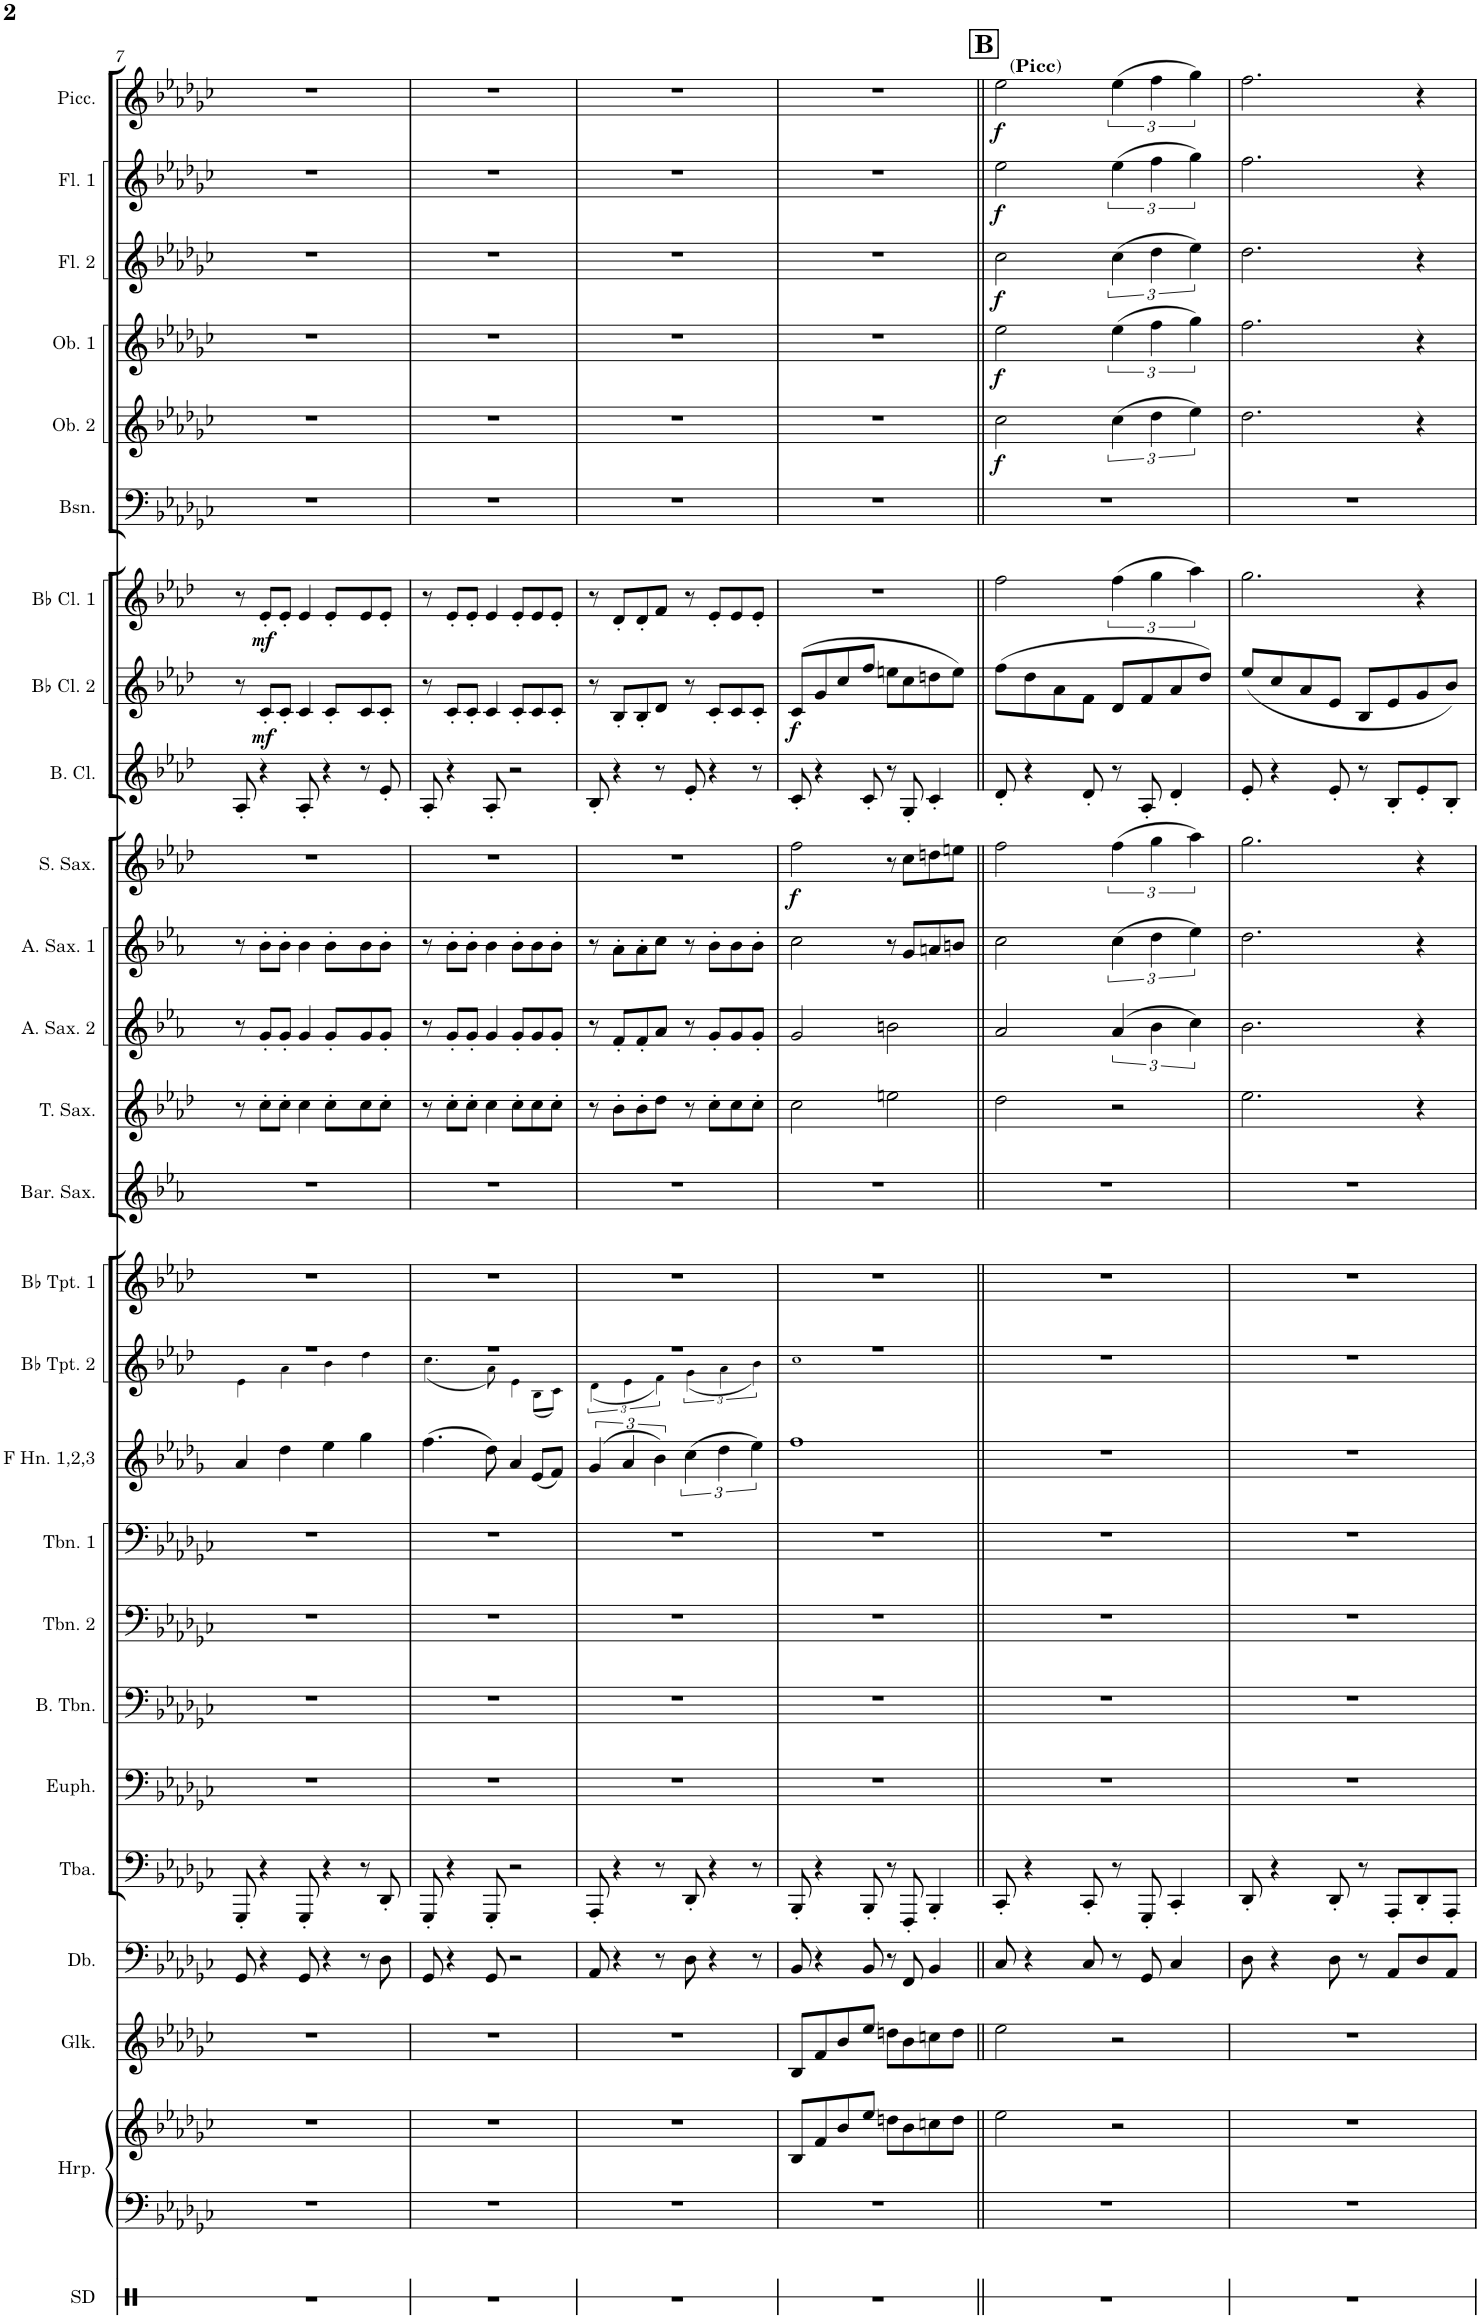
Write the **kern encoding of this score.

**kern	**kern	**kern	**kern	**kern	**kern	**kern	**kern	**kern	**kern	**kern	**kern	**kern	**kern	**kern	**kern	**kern	**kern	**dynam	**kern	**kern	**dynam	**kern	**dynam	**kern	**kern	**dynam	**kern	**dynam	**kern	**dynam	**kern	**dynam	**kern	**dynam
*part26	*part25	*part25	*part24	*part23	*part22	*part21	*part20	*part19	*part18	*part17	*part16	*part15	*part14	*part13	*part12	*part11	*part10	*part10	*part9	*part8	*part8	*part7	*part7	*part6	*part5	*part5	*part4	*part4	*part3	*part3	*part2	*part2	*part1	*part1
*staff27	*staff26	*staff25	*staff24	*staff23	*staff22	*staff21	*staff20	*staff19	*staff18	*staff17	*staff16	*staff15	*staff14	*staff13	*staff12	*staff11	*staff10	*staff10	*staff9	*staff8	*staff8	*staff7	*staff7	*staff6	*staff5	*staff5	*staff4	*staff4	*staff3	*staff3	*staff2	*staff2	*staff1	*staff1
*I"Snare Drum	*I"Harp	*	*I"Glockenspiel	*I"Double Bass	*I"Tuba	*I"Euphonium	*I"Bass Trombone	*I"Trombone 2	*I"Trombone 1	*I"F Horn 1,2,3	*I"Bb Trumpet 2	*I"Bb Trumpet 1	*I"Baritone Saxophone	*I"Tenor Saxophone	*I"Alto Saxophone 2	*I"Alto Saxophone 1	*I"Soprano Saxophone	*	*I"Bass Clarinet	*I"Bb Clarinet 2	*	*I"Bb Clarinet 1	*	*I"Bassoon	*I"Oboe 2	*	*I"Oboe 1	*	*I"Flute 2	*	*I"Flute 1	*	*I"Piccolo	*
*I'SD	*I'Hrp.	*	*I'Glk.	*I'Db.	*I'Tba.	*I'Euph.	*I'B. Tbn.	*I'Tbn. 2	*I'Tbn. 1	*I'F Hn. 1,2,3	*I'Bb Tpt. 2	*I'Bb Tpt. 1	*I'Bar. Sax.	*I'T. Sax.	*I'A. Sax. 2	*I'A. Sax. 1	*I'S. Sax.	*	*I'B. Cl.	*I'Bb Cl. 2	*	*I'Bb Cl. 1	*	*I'Bsn.	*I'Ob. 2	*	*I'Ob. 1	*	*I'Fl. 2	*	*I'Fl. 1	*	*I'Picc.	*
!!LO:PB:g=z
*clefX	*clefF4	*clefG2	*clefG2	*clefF4	*clefF4	*clefF4	*clefF4	*clefF4	*clefF4	*clefG2	*clefG2	*clefG2	*clefG2	*clefG2	*clefG2	*clefG2	*clefG2	*	*clefG2	*clefG2	*	*clefG2	*	*clefF4	*clefG2	*	*clefG2	*	*clefG2	*	*clefG2	*	*clefG2	*
*	*	*	*Trd-14c-24	*Trd7c12	*	*	*	*	*	*Trd4c7	*Trd1c2	*Trd1c2	*Trd12c21	*Trd8c14	*Trd5c9	*Trd5c9	*Trd1c2	*	*Trd8c14	*Trd1c2	*	*Trd1c2	*	*	*	*	*	*	*	*	*	*	*Trd-7c-12	*
*k[]	*k[b-e-a-d-g-c-]	*k[b-e-a-d-g-c-]	*k[b-e-a-d-g-c-]	*k[b-e-a-d-g-c-]	*k[b-e-a-d-g-c-]	*k[b-e-a-d-g-c-]	*k[b-e-a-d-g-c-]	*k[b-e-a-d-g-c-]	*k[b-e-a-d-g-c-]	*k[b-e-a-d-g-]	*k[b-e-a-d-]	*k[b-e-a-d-]	*k[b-e-a-]	*k[b-e-a-d-]	*k[b-e-a-]	*k[b-e-a-]	*k[b-e-a-d-]	*	*k[b-e-a-d-]	*k[b-e-a-d-]	*	*k[b-e-a-d-]	*	*k[b-e-a-d-g-c-]	*k[b-e-a-d-g-c-]	*	*k[b-e-a-d-g-c-]	*	*k[b-e-a-d-g-c-]	*	*k[b-e-a-d-g-c-]	*	*k[b-e-a-d-g-c-]	*
*M4/4	*M4/4	*M4/4	*M4/4	*M4/4	*M4/4	*M4/4	*M4/4	*M4/4	*M4/4	*M4/4	*M4/4	*M4/4	*M4/4	*M4/4	*M4/4	*M4/4	*M4/4	*	*M4/4	*M4/4	*	*M4/4	*	*M4/4	*M4/4	*	*M4/4	*	*M4/4	*	*M4/4	*	*M4/4	*
=7	=7	=7	=7	=7	=7	=7	=7	=7	=7	=7	=7	=7	=7	=7	=7	=7	=7	=7	=7	=7	=7	=7	=7	=7	=7	=7	=7	=7	=7	=7	=7	=7	=7	=7
*	*	*	*	*	*	*	*	*	*	*	*^	*	*	*	*	*	*	*	*	*	*	*	*	*	*	*	*	*	*	*	*	*	*	*
1r	1r	1r	1r	8GG-/	8GGG-'/	1r	1r	1r	1r	4a-/	1r	4e-\	1r	1r	8r	8r	8r	1r	.	8A-'/	8r	.	8r	.	1r	1r	.	1r	.	1r	.	1r	.	1r	.
!	!	!	!	!	!	!	!	!	!	!	!	!	!	!	!	!	!	!	!	!	!	!LO:DY:b	!	!LO:DY:b	!	!	!	!	!	!	!	!	!	!	!
.	.	.	.	4r	4r	.	.	.	.	.	.	.	.	.	8cc'\L	8g'/L	8b-'\L	.	.	4r	8c'/L	mf	8e-'/L	mf	.	.	.	.	.	.	.	.	.	.	.
.	.	.	.	.	.	.	.	.	.	4dd-\	.	4a-\	.	.	8cc'\J	8g'/J	8b-'\J	.	.	.	8c'/J	.	8e-'/J	.	.	.	.	.	.	.	.	.	.	.	.
.	.	.	.	8GG-/	8GGG-'/	.	.	.	.	.	.	.	.	.	4cc\	4g/	4b-\	.	.	8A-'/	4c/	.	4e-/	.	.	.	.	.	.	.	.	.	.	.	.
.	.	.	.	4r	4r	.	.	.	.	4ee-\	.	4b-\	.	.	.	.	.	.	.	4r	.	.	.	.	.	.	.	.	.	.	.	.	.	.	.
.	.	.	.	.	.	.	.	.	.	.	.	.	.	.	8cc'\L	8g'/L	8b-'\L	.	.	.	8c'/L	.	8e-'/L	.	.	.	.	.	.	.	.	.	.	.	.
.	.	.	.	8r	8r	.	.	.	.	4gg-\	.	4dd-\	.	.	8cc\	8g/	8b-\	.	.	8r	8c/	.	8e-/	.	.	.	.	.	.	.	.	.	.	.	.
.	.	.	.	8D-\	8DD-'/	.	.	.	.	.	.	.	.	.	8cc'\J	8g'/J	8b-'\J	.	.	8e-'/	8c'/J	.	8e-'/J	.	.	.	.	.	.	.	.	.	.	.	.
=8	=8	=8	=8	=8	=8	=8	=8	=8	=8	=8	=8	=8	=8	=8	=8	=8	=8	=8	=8	=8	=8	=8	=8	=8	=8	=8	=8	=8	=8	=8	=8	=8	=8	=8	=8
1r	1r	1r	1r	8GG-/	8GGG-'/	1r	1r	1r	1r	(4.ff\	1r	(4.cc\	1r	1r	8r	8r	8r	1r	.	8A-'/	8r	.	8r	.	1r	1r	.	1r	.	1r	.	1r	.	1r	.
.	.	.	.	4r	4r	.	.	.	.	.	.	.	.	.	8cc'\L	8g'/L	8b-'\L	.	.	4r	8c'/L	.	8e-'/L	.	.	.	.	.	.	.	.	.	.	.	.
.	.	.	.	.	.	.	.	.	.	.	.	.	.	.	8cc'\J	8g'/J	8b-'\J	.	.	.	8c'/J	.	8e-'/J	.	.	.	.	.	.	.	.	.	.	.	.
.	.	.	.	8GG-/	8GGG-'/	.	.	.	.	8dd-\)	.	8a-\)	.	.	4cc\	4g/	4b-\	.	.	8A-'/	4c/	.	4e-/	.	.	.	.	.	.	.	.	.	.	.	.
.	.	.	.	2r	2r	.	.	.	.	4a-/	.	4e-\	.	.	.	.	.	.	.	2r	.	.	.	.	.	.	.	.	.	.	.	.	.	.	.
.	.	.	.	.	.	.	.	.	.	.	.	.	.	.	8cc'\L	8g'/L	8b-'\L	.	.	.	8c'/L	.	8e-'/L	.	.	.	.	.	.	.	.	.	.	.	.
.	.	.	.	.	.	.	.	.	.	(8e-/L	.	(8B-\L	.	.	8cc\	8g/	8b-\	.	.	.	8c/	.	8e-/	.	.	.	.	.	.	.	.	.	.	.	.
.	.	.	.	.	.	.	.	.	.	8f/J)	.	8c\J)	.	.	8cc'\J	8g'/J	8b-'\J	.	.	.	8c'/J	.	8e-'/J	.	.	.	.	.	.	.	.	.	.	.	.
=9	=9	=9	=9	=9	=9	=9	=9	=9	=9	=9	=9	=9	=9	=9	=9	=9	=9	=9	=9	=9	=9	=9	=9	=9	=9	=9	=9	=9	=9	=9	=9	=9	=9	=9	=9
1r	1r	1r	1r	8AA-/	8AAA-'/	1r	1r	1r	1r	(6g-/	1r	(6d-\	1r	1r	8r	8r	8r	1r	.	8B-'/	8r	.	8r	.	1r	1r	.	1r	.	1r	.	1r	.	1r	.
.	.	.	.	4r	4r	.	.	.	.	.	.	.	.	.	8b-'\L	8f'/L	8a-'\L	.	.	4r	8B-'/L	.	8d-'/L	.	.	.	.	.	.	.	.	.	.	.	.
.	.	.	.	.	.	.	.	.	.	6a-/	.	6e-\	.	.	.	.	.	.	.	.	.	.	.	.	.	.	.	.	.	.	.	.	.	.	.
.	.	.	.	.	.	.	.	.	.	.	.	.	.	.	8b-'\	8f'/	8a-'\	.	.	.	8B-'/	.	8d-'/	.	.	.	.	.	.	.	.	.	.	.	.
.	.	.	.	.	.	.	.	.	.	6b-\)	.	6f\)	.	.	.	.	.	.	.	.	.	.	.	.	.	.	.	.	.	.	.	.	.	.	.
.	.	.	.	8r	8r	.	.	.	.	.	.	.	.	.	8dd-\J	8a-/J	8cc\J	.	.	8r	8d-/J	.	8f/J	.	.	.	.	.	.	.	.	.	.	.	.
.	.	.	.	8D-\	8DD-'/	.	.	.	.	(6cc\	.	(6g\	.	.	8r	8r	8r	.	.	8e-'/	8r	.	8r	.	.	.	.	.	.	.	.	.	.	.	.
.	.	.	.	4r	4r	.	.	.	.	.	.	.	.	.	8cc'\L	8g'/L	8b-'\L	.	.	4r	8c'/L	.	8e-'/L	.	.	.	.	.	.	.	.	.	.	.	.
.	.	.	.	.	.	.	.	.	.	6dd-\	.	6a-\	.	.	.	.	.	.	.	.	.	.	.	.	.	.	.	.	.	.	.	.	.	.	.
.	.	.	.	.	.	.	.	.	.	.	.	.	.	.	8cc\	8g/	8b-\	.	.	.	8c/	.	8e-/	.	.	.	.	.	.	.	.	.	.	.	.
.	.	.	.	.	.	.	.	.	.	6ee-\)	.	6b-\)	.	.	.	.	.	.	.	.	.	.	.	.	.	.	.	.	.	.	.	.	.	.	.
.	.	.	.	8r	8r	.	.	.	.	.	.	.	.	.	8cc'\J	8g'/J	8b-'\J	.	.	8r	8c'/J	.	8e-'/J	.	.	.	.	.	.	.	.	.	.	.	.
=10	=10	=10	=10	=10	=10	=10	=10	=10	=10	=10	=10	=10	=10	=10	=10	=10	=10	=10	=10	=10	=10	=10	=10	=10	=10	=10	=10	=10	=10	=10	=10	=10	=10	=10	=10
!	!	!	!	!	!	!	!	!	!	!	!	!	!	!	!	!	!	!	!LO:DY:b	!	!	!LO:DY:b	!	!	!	!	!	!	!	!	!	!	!	!	!
1r	1r	8B-/L	8B-/L	8BB-/	8BBB-'/	1r	1r	1r	1r	1ff	1r	1cc	1r	1r	2cc\	2g/	2cc\	2ff\	f	8c'/	(8c/L	f	1r	.	1r	1r	.	1r	.	1r	.	1r	.	1r	.
.	.	8f/	8f/	4r	4r	.	.	.	.	.	.	.	.	.	.	.	.	.	.	4r	8g/	.	.	.	.	.	.	.	.	.	.	.	.	.	.
.	.	8b-/	8b-/	.	.	.	.	.	.	.	.	.	.	.	.	.	.	.	.	.	8cc/	.	.	.	.	.	.	.	.	.	.	.	.	.	.
.	.	8ee-/J	8ee-/J	8BB-/	8BBB-'/	.	.	.	.	.	.	.	.	.	.	.	.	.	.	8c'/	8ff/J	.	.	.	.	.	.	.	.	.	.	.	.	.	.
.	.	8ddn\L	8ddn\L	8r	8r	.	.	.	.	.	.	.	.	.	2een\	2bn\	8r	8r	.	8r	8een\L	.	.	.	.	.	.	.	.	.	.	.	.	.	.
.	.	8b-\	8b-\	8FF/	8FFF'/	.	.	.	.	.	.	.	.	.	.	.	8g/L	8cc\L	.	8G'/	8cc\	.	.	.	.	.	.	.	.	.	.	.	.	.	.
.	.	8ccn\	8ccn\	4BB-/	4BBB-'/	.	.	.	.	.	.	.	.	.	.	.	8an/	8ddn\	.	4c'/	8ddn\	.	.	.	.	.	.	.	.	.	.	.	.	.	.
.	.	8dd\J	8dd\J	.	.	.	.	.	.	.	.	.	.	.	.	.	8bn/J	8een\J	.	.	8ee\J)	.	.	.	.	.	.	.	.	.	.	.	.	.	.
*	*	*	*	*	*	*	*	*	*	*	*v	*v	*	*	*	*	*	*	*	*	*	*	*	*	*	*	*	*	*	*	*	*	*	*	*
!!LO:REH:place=s1:a:B:cj:fs=14:t=B
=11||	=11||	=11||	=11||	=11||	=11||	=11||	=11||	=11||	=11||	=11||	=11||	=11||	=11||	=11||	=11||	=11||	=11||	=11||	=11||	=11||	=11||	=11||	=11||	=11||	=11||	=11||	=11||	=11||	=11||	=11||	=11||	=11||	=11||	=11||
!	!	!	!	!	!	!	!	!	!	!	!	!	!	!	!	!	!	!	!	!	!	!	!	!	!	!	!	!	!	!	!	!	!LO:TX:a:t=(	!
!	!	!	!	!	!	!	!	!	!	!	!	!	!	!	!	!	!	!	!	!	!	!	!	!	!	!	!	!	!	!	!	!	!LO:TX:a:B:t=Picc	!
!	!	!	!	!	!	!	!	!	!	!	!	!	!	!	!	!	!	!	!	!	!	!	!	!	!	!	!	!	!	!	!	!	!LO:TX:a:t=)	!
!	!	!	!	!	!	!	!	!	!	!	!	!	!	!	!	!	!	!	!	!	!	!	!	!	!	!LO:DY:b	!	!LO:DY:b	!	!LO:DY:b	!	!LO:DY:b	!	!LO:DY:b
1r	1r	2ee-\	2ee-\	8C-/	8CC-'/	1r	1r	1r	1r	1r	1r	1r	1r	2dd-\	2a-/	2cc\	2ff\	.	8d-'/	(8ff\L	.	2ff\	.	1r	2cc-\	f	2ee-\	f	2cc-\	f	2ee-\	f	2ee-\	f
.	.	.	.	4r	4r	.	.	.	.	.	.	.	.	.	.	.	.	.	4r	8dd-\	.	.	.	.	.	.	.	.	.	.	.	.	.	.
.	.	.	.	.	.	.	.	.	.	.	.	.	.	.	.	.	.	.	.	8a-\	.	.	.	.	.	.	.	.	.	.	.	.	.	.
.	.	.	.	8C-/	8CC-'/	.	.	.	.	.	.	.	.	.	.	.	.	.	8d-'/	8f\J	.	.	.	.	.	.	.	.	.	.	.	.	.	.
.	.	2r	2r	8r	8r	.	.	.	.	.	.	.	.	2r	(6a-/	(6cc\	(6ff\	.	8r	8d-/L	.	(6ff\	.	.	(6cc-\	.	(6ee-\	.	(6cc-\	.	(6ee-\	.	(6ee-\	.
.	.	.	.	8GG-/	8GGG-'/	.	.	.	.	.	.	.	.	.	.	.	.	.	8A-'/	8f/	.	.	.	.	.	.	.	.	.	.	.	.	.	.
.	.	.	.	.	.	.	.	.	.	.	.	.	.	.	6b-\	6dd\	6gg\	.	.	.	.	6gg\	.	.	6dd-\	.	6ff\	.	6dd-\	.	6ff\	.	6ff\	.
.	.	.	.	4C-/	4CC-'/	.	.	.	.	.	.	.	.	.	.	.	.	.	4d-'/	8a-/	.	.	.	.	.	.	.	.	.	.	.	.	.	.
.	.	.	.	.	.	.	.	.	.	.	.	.	.	.	6cc\)	6ee-\)	6aa-\)	.	.	.	.	6aa-\)	.	.	6ee-\)	.	6gg-\)	.	6ee-\)	.	6gg-\)	.	6gg-\)	.
.	.	.	.	.	.	.	.	.	.	.	.	.	.	.	.	.	.	.	.	8dd-/J)	.	.	.	.	.	.	.	.	.	.	.	.	.	.
=12	=12	=12	=12	=12	=12	=12	=12	=12	=12	=12	=12	=12	=12	=12	=12	=12	=12	=12	=12	=12	=12	=12	=12	=12	=12	=12	=12	=12	=12	=12	=12	=12	=12	=12
1r	1r	1r	1r	8D-\	8DD-'/	1r	1r	1r	1r	1r	1r	1r	1r	2.ee-\	2.b-\	2.dd\	2.gg\	.	8e-'/	(8ee-/L	.	2.gg\	.	1r	2.dd-\	.	2.ff\	.	2.dd-\	.	2.ff\	.	2.ff\	.
.	.	.	.	4r	4r	.	.	.	.	.	.	.	.	.	.	.	.	.	4r	8cc/	.	.	.	.	.	.	.	.	.	.	.	.	.	.
.	.	.	.	.	.	.	.	.	.	.	.	.	.	.	.	.	.	.	.	8a-/	.	.	.	.	.	.	.	.	.	.	.	.	.	.
.	.	.	.	8D-\	8DD-'/	.	.	.	.	.	.	.	.	.	.	.	.	.	8e-'/	8e-/J	.	.	.	.	.	.	.	.	.	.	.	.	.	.
.	.	.	.	8r	8r	.	.	.	.	.	.	.	.	.	.	.	.	.	8r	8B-/L	.	.	.	.	.	.	.	.	.	.	.	.	.	.
.	.	.	.	8AA-/L	8AAA-'/L	.	.	.	.	.	.	.	.	.	.	.	.	.	8B-'/L	8e-/	.	.	.	.	.	.	.	.	.	.	.	.	.	.
.	.	.	.	8D-/	8DD-'/	.	.	.	.	.	.	.	.	4r	4r	4r	4r	.	8e-'/	8g/	.	4r	.	.	4r	.	4r	.	4r	.	4r	.	4r	.
.	.	.	.	8AA-/J	8AAA-'/J	.	.	.	.	.	.	.	.	.	.	.	.	.	8B-'/J	8b-/J)	.	.	.	.	.	.	.	.	.	.	.	.	.	.
=	=	=	=	=	=	=	=	=	=	=	=	=	=	=	=	=	=	=	=	=	=	=	=	=	=	=	=	=	=	=	=	=	=	=
*-	*-	*-	*-	*-	*-	*-	*-	*-	*-	*-	*-	*-	*-	*-	*-	*-	*-	*-	*-	*-	*-	*-	*-	*-	*-	*-	*-	*-	*-	*-	*-	*-	*-	*-
